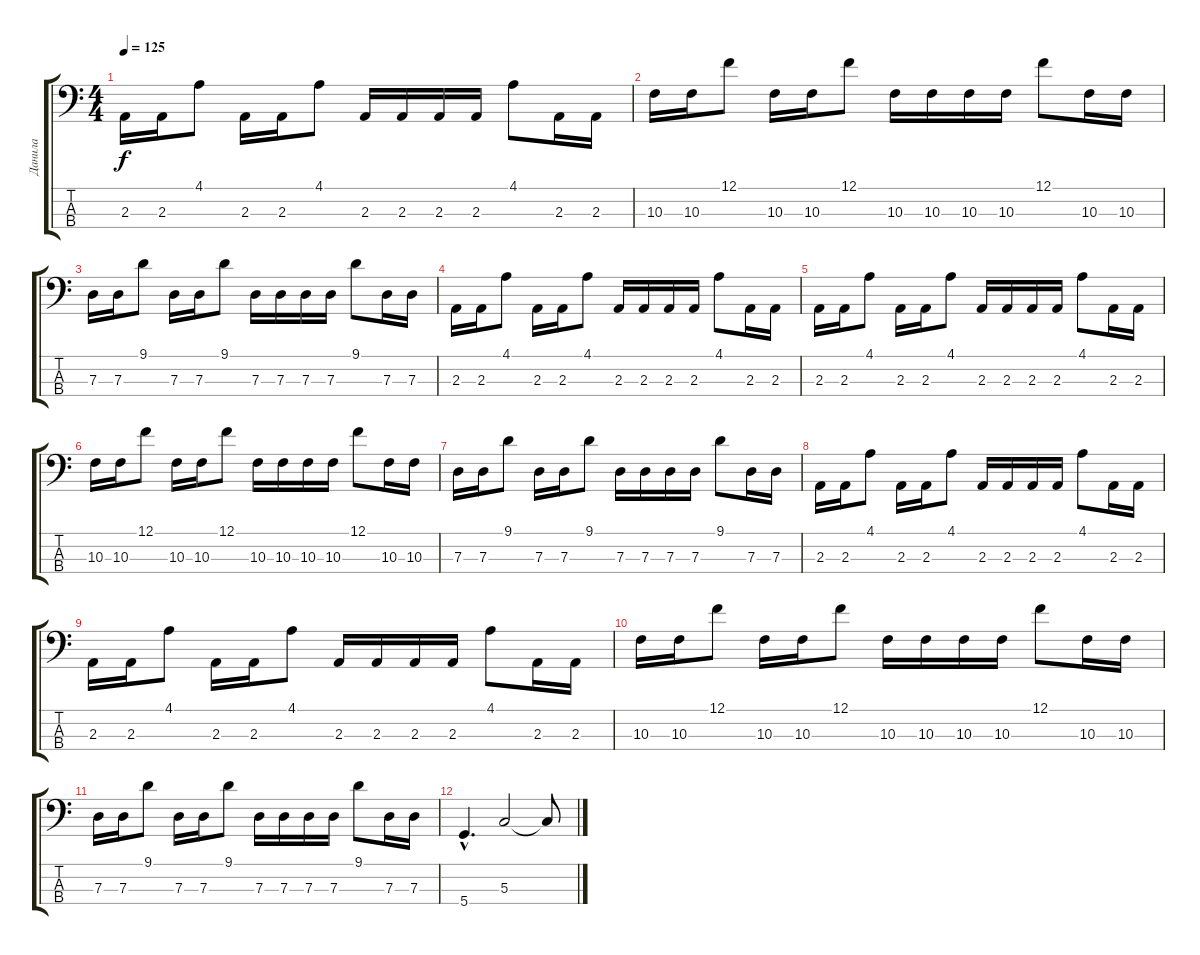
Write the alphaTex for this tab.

\track ("Данила" "Данила") {instrument electricbasspick}
\staff {score tabs}
\tuning (F2 C2 G1 D1) {hide}
\ts (4 4)
\tempo 125
\clef f4
\ks c
2.3.16{dy f} 2.3.16 4.1.8 2.3.16 2.3.16 4.1.8 2.3.16 2.3.16 2.3.16 2.3.16 4.1.8 2.3.16 2.3.16 |
10.3.16 10.3.16 12.1.8 10.3.16 10.3.16 12.1.8 10.3.16 10.3.16 10.3.16 10.3.16 12.1.8 10.3.16 10.3.16 |
7.3.16 7.3.16 9.1.8 7.3.16 7.3.16 9.1.8 7.3.16 7.3.16 7.3.16 7.3.16 9.1.8 7.3.16 7.3.16 |
2.3.16 2.3.16 4.1.8 2.3.16 2.3.16 4.1.8 2.3.16 2.3.16 2.3.16 2.3.16 4.1.8 2.3.16 2.3.16 |
2.3.16 2.3.16 4.1.8 2.3.16 2.3.16 4.1.8 2.3.16 2.3.16 2.3.16 2.3.16 4.1.8 2.3.16 2.3.16 |
10.3.16 10.3.16 12.1.8 10.3.16 10.3.16 12.1.8 10.3.16 10.3.16 10.3.16 10.3.16 12.1.8 10.3.16 10.3.16 |
7.3.16 7.3.16 9.1.8 7.3.16 7.3.16 9.1.8 7.3.16 7.3.16 7.3.16 7.3.16 9.1.8 7.3.16 7.3.16 |
2.3.16 2.3.16 4.1.8 2.3.16 2.3.16 4.1.8 2.3.16 2.3.16 2.3.16 2.3.16 4.1.8 2.3.16 2.3.16 |
2.3.16 2.3.16 4.1.8 2.3.16 2.3.16 4.1.8 2.3.16 2.3.16 2.3.16 2.3.16 4.1.8 2.3.16 2.3.16 |
10.3.16 10.3.16 12.1.8 10.3.16 10.3.16 12.1.8 10.3.16 10.3.16 10.3.16 10.3.16 12.1.8 10.3.16 10.3.16 |
7.3.16 7.3.16 9.1.8 7.3.16 7.3.16 9.1.8 7.3.16 7.3.16 7.3.16 7.3.16 9.1.8 7.3.16 7.3.16 |
5.4{hac}.4{d} 5.3.2 5.3{t}.8
